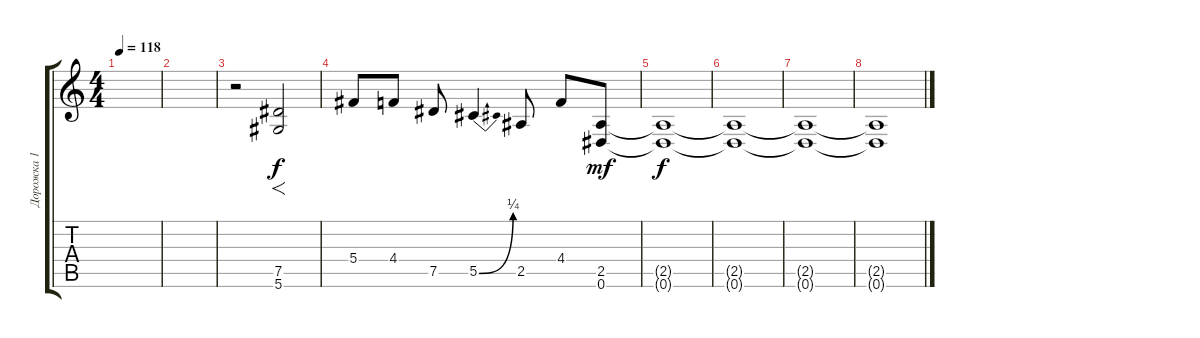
\track ("Дорожка 1" "Дорожка 1") {instrument overdrivenguitar}
\staff {score tabs}
\tuning (Eb4 Bb3 Gb3 Db3 Ab2 Eb2) {hide}
\ts (4 4)
\tempo 118
\clef g2
\ks c
|
|
r.2 (7.5 5.6).2{f} |
5.4.8 4.4.8 7.5.8 5.5{be (bend 0 0 60 1)}.4 2.5.8 4.4.8 (2.5 0.6).8{dy mf} |
(2.5{t} 0.6{t}).1{dy f} |
(2.5{t} 0.6{t}).1 |
(2.5{t} 0.6{t}).1 |
(2.5{t} 0.6{t}).1
